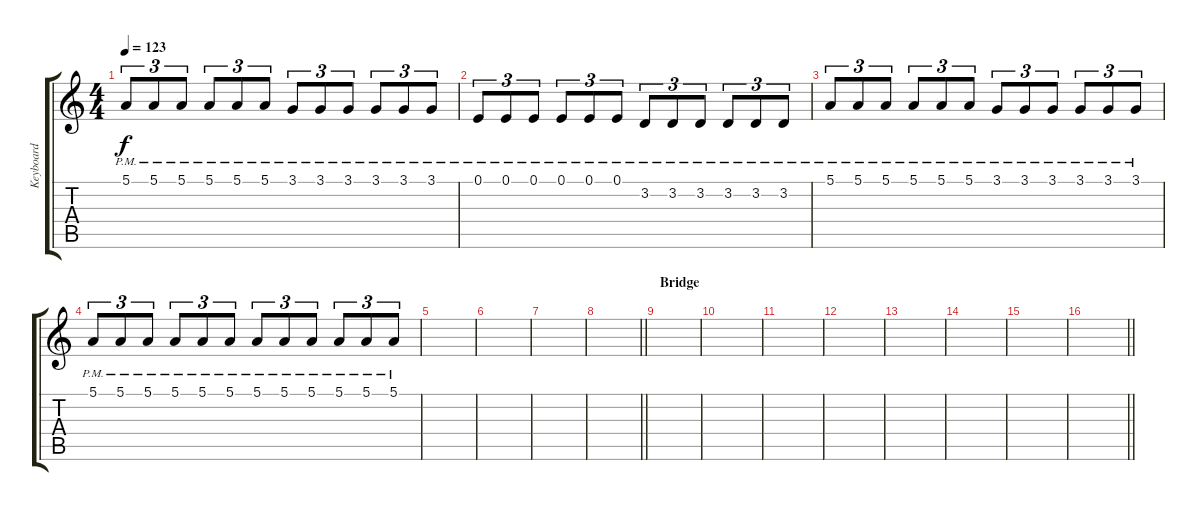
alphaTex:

\track ("Keyboard" "Keyboard") {instrument piccolo}
\staff {score tabs}
\tuning (E4 B3 G3 D3 A2 D2) {hide}
\ts (4 4)
\tempo 123
\clef g2
\ks c
5.1{pm}.8{tu (3 2) dy f} 5.1{pm}.8{tu (3 2)} 5.1{pm}.8{tu (3 2)} 5.1{pm}.8{tu (3 2)} 5.1{pm}.8{tu (3 2)} 5.1{pm}.8{tu (3 2)} 3.1{pm}.8{tu (3 2)} 3.1{pm}.8{tu (3 2)} 3.1{pm}.8{tu (3 2)} 3.1{pm}.8{tu (3 2)} 3.1{pm}.8{tu (3 2)} 3.1{pm}.8{tu (3 2)} |
0.1{pm}.8{tu (3 2)} 0.1{pm}.8{tu (3 2)} 0.1{pm}.8{tu (3 2)} 0.1{pm}.8{tu (3 2)} 0.1{pm}.8{tu (3 2)} 0.1{pm}.8{tu (3 2)} 3.2{pm}.8{tu (3 2)} 3.2{pm}.8{tu (3 2)} 3.2{pm}.8{tu (3 2)} 3.2{pm}.8{tu (3 2)} 3.2{pm}.8{tu (3 2)} 3.2{pm}.8{tu (3 2)} |
5.1{pm}.8{tu (3 2)} 5.1{pm}.8{tu (3 2)} 5.1{pm}.8{tu (3 2)} 5.1{pm}.8{tu (3 2)} 5.1{pm}.8{tu (3 2)} 5.1{pm}.8{tu (3 2)} 3.1{pm}.8{tu (3 2)} 3.1{pm}.8{tu (3 2)} 3.1{pm}.8{tu (3 2)} 3.1{pm}.8{tu (3 2)} 3.1{pm}.8{tu (3 2)} 3.1{pm}.8{tu (3 2)} |
5.1{pm}.8{tu (3 2)} 5.1{pm}.8{tu (3 2)} 5.1{pm}.8{tu (3 2)} 5.1{pm}.8{tu (3 2)} 5.1{pm}.8{tu (3 2)} 5.1{pm}.8{tu (3 2)} 5.1{pm}.8{tu (3 2)} 5.1{pm}.8{tu (3 2)} 5.1{pm}.8{tu (3 2)} 5.1{pm}.8{tu (3 2)} 5.1{pm}.8{tu (3 2)} 5.1{pm}.8{tu (3 2)} |
|
|
|
\barLineRight lightlight
|
\section ("" "Bridge")
|
|
|
|
|
|
|
\barLineRight lightlight
